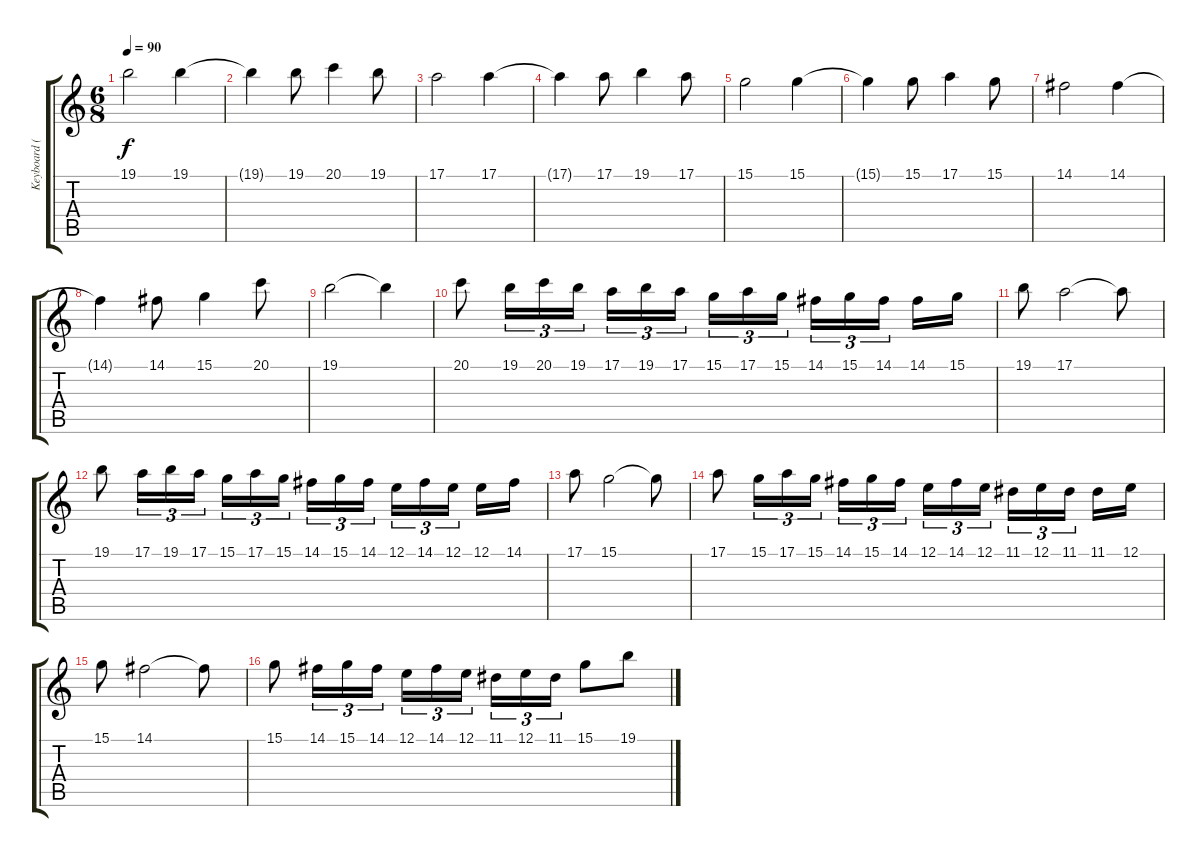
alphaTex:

\track ("Keyboard (Right Hand)" "Keyboard (") {instrument brightacousticpiano}
\staff {score tabs}
\tuning (E4 B3 G3 D3 A2 E2) {hide}
\ts (6 8)
\tempo 90
\clef g2
\ks c
19.1.2{dy f} 19.1.4 |
19.1{t}.4 19.1.8 20.1.4 19.1.8 |
17.1.2 17.1.4 |
17.1{t}.4 17.1.8 19.1.4 17.1.8 |
15.1.2 15.1.4 |
15.1{t}.4 15.1.8 17.1.4 15.1.8 |
14.1.2 14.1.4 |
14.1{t}.4 14.1.8 15.1.4 20.1.8 |
19.1.2{volume 16} 19.1{t}.4 |
20.1.8 19.1.16{tu (3 2)} 20.1.16{tu (3 2)} 19.1.16{tu (3 2)} 17.1.16{tu (3 2)} 19.1.16{tu (3 2)} 17.1.16{tu (3 2)} 15.1.16{tu (3 2)} 17.1.16{tu (3 2)} 15.1.16{tu (3 2)} 14.1.16{tu (3 2)} 15.1.16{tu (3 2)} 14.1.16{tu (3 2)} 14.1.16 15.1.16 |
19.1.8 17.1.2 17.1{t}.8 |
19.1.8 17.1.16{tu (3 2)} 19.1.16{tu (3 2)} 17.1.16{tu (3 2)} 15.1.16{tu (3 2)} 17.1.16{tu (3 2)} 15.1.16{tu (3 2)} 14.1.16{tu (3 2)} 15.1.16{tu (3 2)} 14.1.16{tu (3 2)} 12.1.16{tu (3 2)} 14.1.16{tu (3 2)} 12.1.16{tu (3 2)} 12.1.16 14.1.16 |
17.1.8 15.1.2 15.1{t}.8 |
17.1.8 15.1.16{tu (3 2)} 17.1.16{tu (3 2)} 15.1.16{tu (3 2)} 14.1.16{tu (3 2)} 15.1.16{tu (3 2)} 14.1.16{tu (3 2)} 12.1.16{tu (3 2)} 14.1.16{tu (3 2)} 12.1.16{tu (3 2)} 11.1.16{tu (3 2)} 12.1.16{tu (3 2)} 11.1.16{tu (3 2)} 11.1.16 12.1.16 |
15.1.8 14.1.2 14.1{t}.8 |
15.1.8 14.1.16{tu (3 2)} 15.1.16{tu (3 2)} 14.1.16{tu (3 2)} 12.1.16{tu (3 2)} 14.1.16{tu (3 2)} 12.1.16{tu (3 2)} 11.1.16{tu (3 2)} 12.1.16{tu (3 2)} 11.1.16{tu (3 2)} 15.1.8 19.1.8
